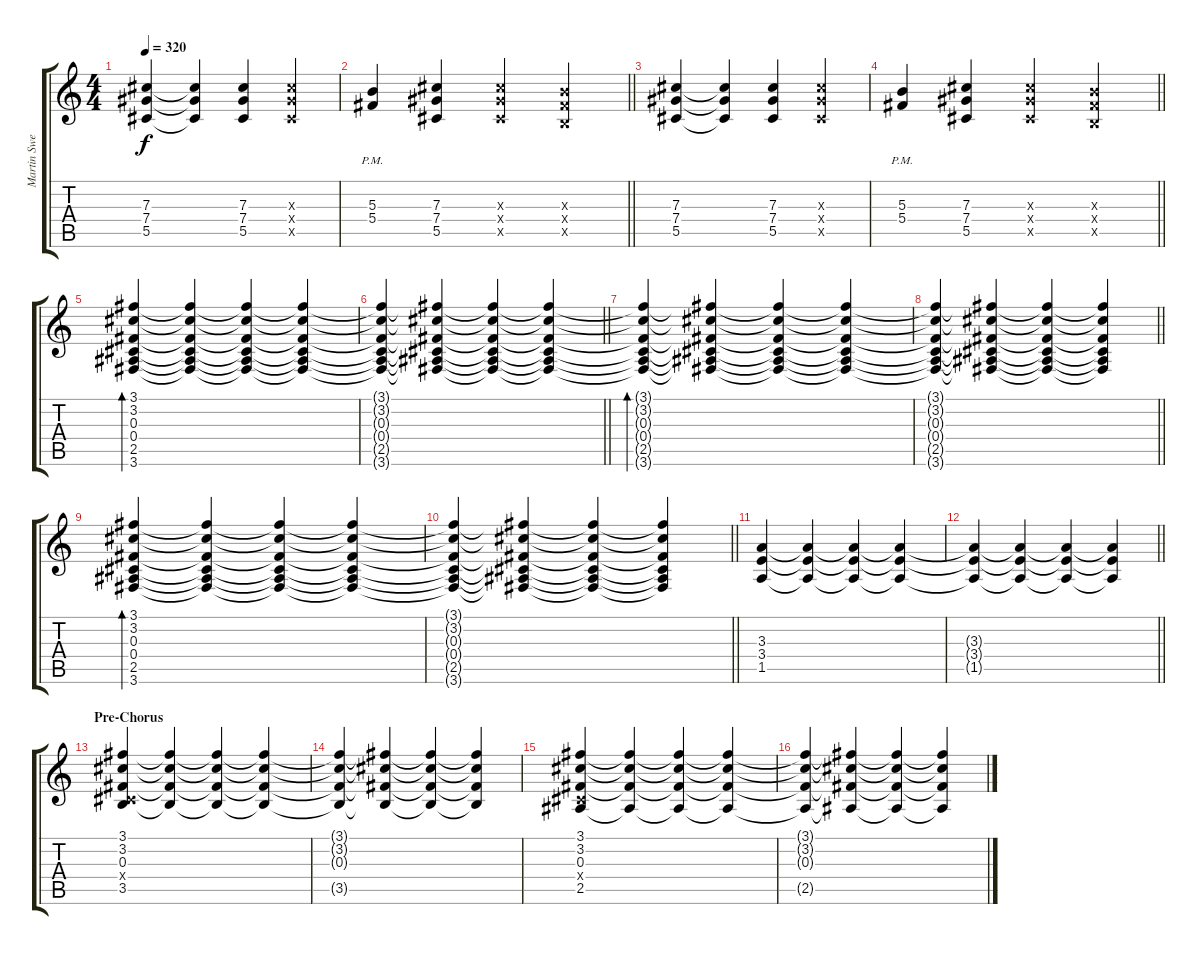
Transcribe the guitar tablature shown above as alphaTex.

\track ("Martin Sweet (Dist Guitar)" "Martin Swe") {instrument overdrivenguitar}
\staff {score tabs}
\tuning (Eb4 Bb3 Gb3 Db3 Ab2 Eb2) {hide}
\ts (4 4)
\tempo 320
\clef g2
\ks c
(7.3 7.4 5.5).4{dy f} (7.3{t} 7.4{t} 5.5{t}).4 (7.3 7.4 5.5).4 (7.3{x} 7.4{x} 5.5{x}).4 |
\barLineRight lightlight
(5.3 5.4{pm}).4 (7.3 7.4 5.5).4 (7.3{x} 7.4{x} 5.5{x}).4 (5.3{x} 5.4{x} 3.5{x}).4 |
(7.3 7.4 5.5).4 (7.3{t} 7.4{t} 5.5{t}).4 (7.3 7.4 5.5).4 (7.3{x} 7.4{x} 5.5{x}).4 |
\barLineRight lightlight
(5.3 5.4{pm}).4 (7.3 7.4 5.5).4 (7.3{x} 7.4{x} 5.5{x}).4 (5.3{x} 5.4{x} 3.5{x}).4 |
(3.1 3.2 0.3 0.4 2.5 3.6).4{bd 120} (3.1{t} 3.2{t} 0.3{t} 0.4{t} 2.5{t} 3.6{t}).4 (3.1{t} 3.2{t} 0.3{t} 0.4{t} 2.5{t} 3.6{t}).4 (3.1{t} 3.2{t} 0.3{t} 0.4{t} 2.5{t} 3.6{t}).4 |
\barLineRight lightlight
(3.1{t} 3.2{t} 0.3{t} 0.4{t} 2.5{t} 3.6{t}).4 (3.1{t} 3.2{t} 0.3{t} 0.4{t} 2.5{t} 3.6{t}).4 (3.1{t} 3.2{t} 0.3{t} 0.4{t} 2.5{t} 3.6{t}).4 (3.1{t} 3.2{t} 0.3{t} 0.4{t} 2.5{t} 3.6{t}).4 |
(3.1{t} 3.2{t} 0.3{t} 0.4{t} 2.5{t} 3.6{t}).4{bd 480} (3.1{t} 3.2{t} 0.3{t} 0.4{t} 2.5{t} 3.6{t}).4 (3.1{t} 3.2{t} 0.3{t} 0.4{t} 2.5{t} 3.6{t}).4 (3.1{t} 3.2{t} 0.3{t} 0.4{t} 2.5{t} 3.6{t}).4 |
\barLineRight lightlight
(3.1{t} 3.2{t} 0.3{t} 0.4{t} 2.5{t} 3.6{t}).4 (3.1{t} 3.2{t} 0.3{t} 0.4{t} 2.5{t} 3.6{t}).4 (3.1{t} 3.2{t} 0.3{t} 0.4{t} 2.5{t} 3.6{t}).4 (3.1{t} 3.2{t} 0.3{t} 0.4{t} 2.5{t} 3.6{t}).4 |
(3.1 3.2 0.3 0.4 2.5 3.6).4{bd 480} (3.1{t} 3.2{t} 0.3{t} 0.4{t} 2.5{t} 3.6{t}).4 (3.1{t} 3.2{t} 0.3{t} 0.4{t} 2.5{t} 3.6{t}).4 (3.1{t} 3.2{t} 0.3{t} 0.4{t} 2.5{t} 3.6{t}).4 |
\barLineRight lightlight
(3.1{t} 3.2{t} 0.3{t} 0.4{t} 2.5{t} 3.6{t}).4 (3.1{t} 3.2{t} 0.3{t} 0.4{t} 2.5{t} 3.6{t}).4 (3.1{t} 3.2{t} 0.3{t} 0.4{t} 2.5{t} 3.6{t}).4 (3.1{t} 3.2{t} 0.3{t} 0.4{t} 2.5{t} 3.6{t}).4 |
(3.3 3.4 1.5).4 (3.3{t} 3.4{t} 1.5{t}).4 (3.3{t} 3.4{t} 1.5{t}).4 (3.3{t} 3.4{t} 1.5{t}).4 |
\barLineRight lightlight
(3.3{t} 3.4{t} 1.5{t}).4 (3.3{t} 3.4{t} 1.5{t}).4 (3.3{t} 3.4{t} 1.5{t}).4 (3.3{t} 3.4{t} 1.5{t}).4 |
\section ("" "Pre-Chorus")
(3.1 3.2 0.3 0.4{x} 3.5).4 (3.1{t} 3.2{t} 0.3{t} 3.5{t}).4 (3.1{t} 3.2{t} 0.3{t} 3.5{t}).4 (3.1{t} 3.2{t} 0.3{t} 3.5{t}).4 |
(3.1{t} 3.2{t} 0.3{t} 3.5{t}).4 (3.1{t} 3.2{t} 0.3{t} 3.5{t}).4 (3.1{t} 3.2{t} 0.3{t} 3.5{t}).4 (3.1{t} 3.2{t} 0.3{t} 3.5{t}).4 |
(3.1 3.2 0.3 0.4{x} 2.5).4 (3.1{t} 3.2{t} 0.3{t} 2.5{t}).4 (3.1{t} 3.2{t} 0.3{t} 2.5{t}).4 (3.1{t} 3.2{t} 0.3{t} 2.5{t}).4 |
(3.1{t} 3.2{t} 0.3{t} 2.5{t}).4 (3.1{t} 3.2{t} 0.3{t} 2.5{t}).4 (3.1{t} 3.2{t} 0.3{t} 2.5{t}).4 (3.1{t} 3.2{t} 0.3{t} 2.5{t}).4
